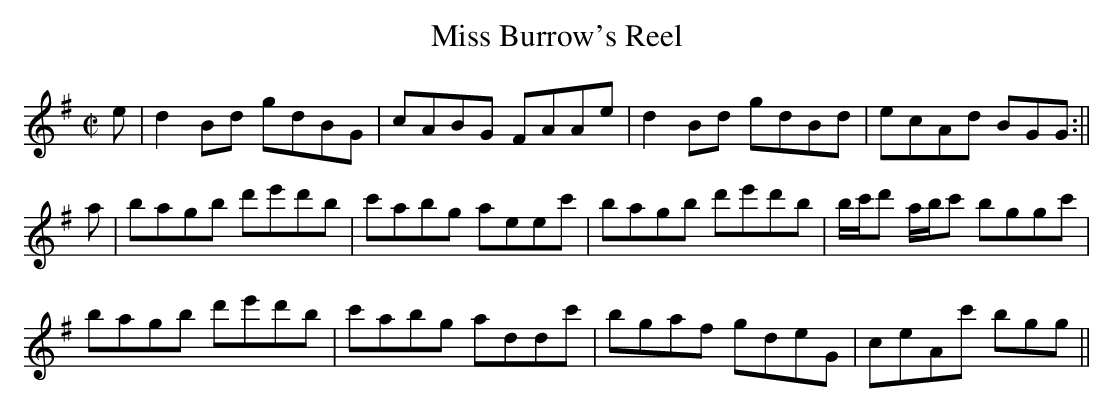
X:1
T:Miss Burrow's Reel
M:C|
L:1/8
K:G
e|d2 Bd gdBG|cABG FAAe|d2 Bd gdBd|ecAd BGG:||
a|bagb d'e'd'b|c'abg aeec'|bagb d'e'd'b|b/c'/d' a/b/c' bggc'|
bagb d'e'd'b|c'abg addc'|bgaf gdeG|ceAc' bgg||
